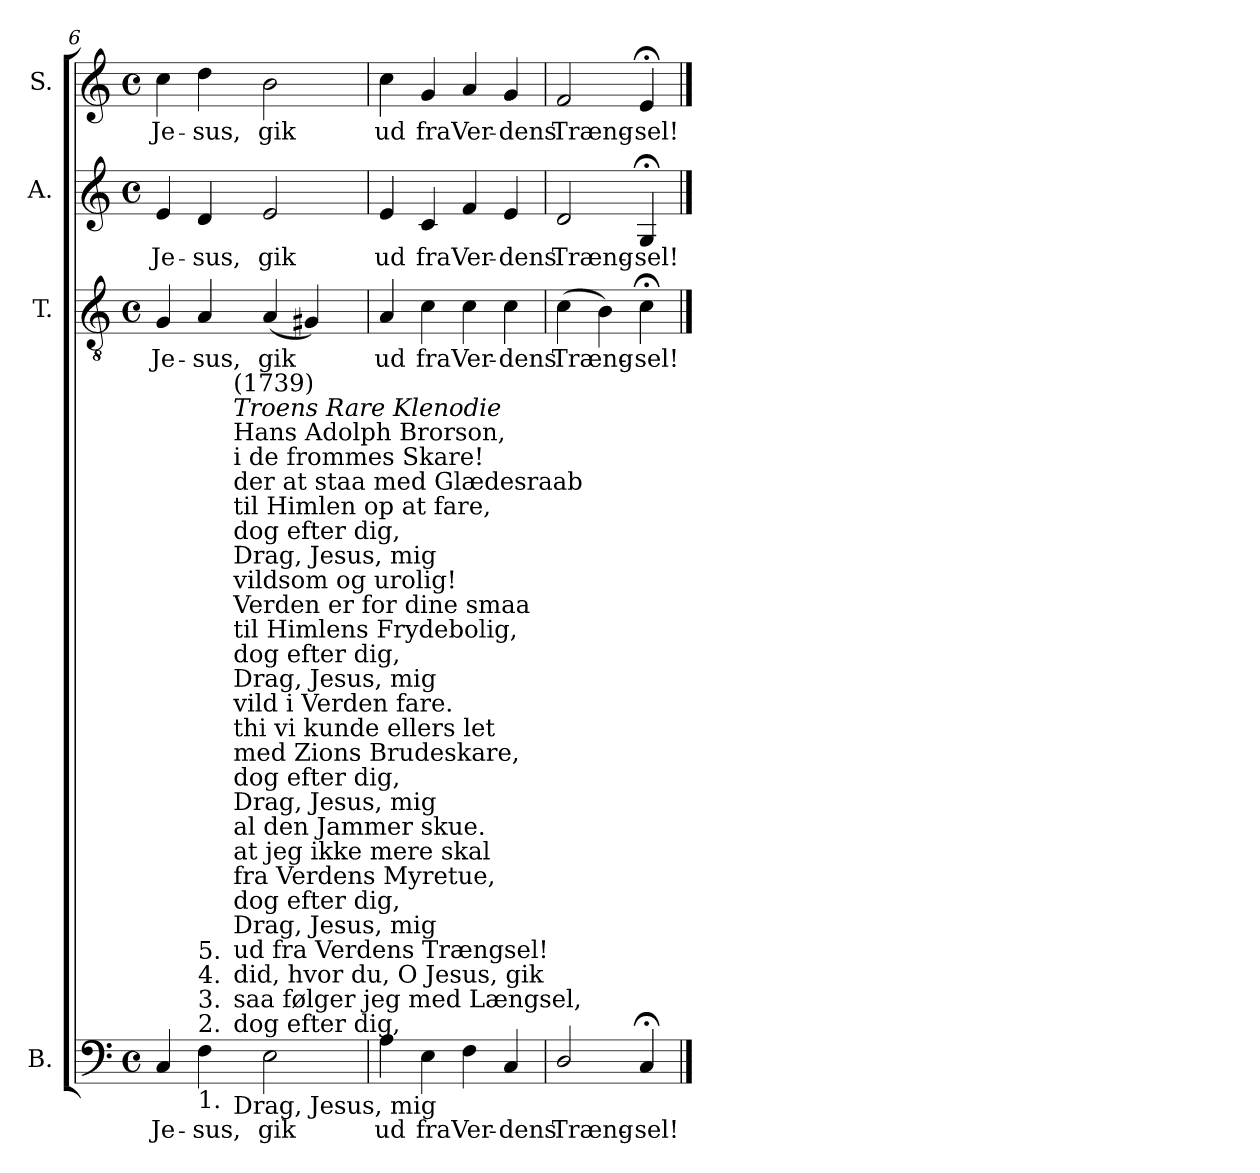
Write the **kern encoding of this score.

**kern	**text	**kern	**text	**kern	**text	**kern	**text
*part4	*part4	*part3	*part3	*part2	*part2	*part1	*part1
*staff4	*staff4	*staff3	*staff3	*staff2	*staff2	*staff1	*staff1
*I"B.	*	*I"T.	*	*I"A.	*	*I"S.	*
*I'B.	*	*I'T.	*	*I'A.	*	*I'S.	*
*clefF4	*	*clefGv2	*	*clefG2	*	*clefG2	*
*	*	*ITrd7c12	*	*	*	*	*
*k[]	*	*k[]	*	*k[]	*	*k[]	*
*C:	*	*C:	*	*C:	*	*C:	*
*M4/4	*	*M4/4	*	*M4/4	*	*M4/4	*
*met(c)	*	*met(c)	*	*met(c)	*	*met(c)	*
=6	=6	=6	=6	=6	=6	=6	=6
!	!LO:LY:b:color=#000000	!	!	!	!	!	!
!	!	!	!LO:LY:b:color=#000000	!	!	!	!
!	!	!	!	!	!LO:LY:b:color=#000000	!	!
!	!	!	!	!	!	!	!LO:LY:b:color=#000000
*^	*	*	*	*	*	*	*
4Ci/	4ryy	Je-	4GGi/	Je-	4ei/	Je-	4cci\	Je-
!	!	!LO:LY:b:color=#000000	!	!	!	!	!	!
!	!	!	!	!LO:LY:b:color=#000000	!	!	!	!
!	!	!	!	!	!	!LO:LY:b:color=#000000	!	!
!LO:TX:b:t=1.	!	!	!	!	!	!	!	!
!LO:TX:t=2.	!	!	!	!	!	!	!	!
!LO:TX:t=3.	!	!	!	!	!	!	!	!
!LO:TX:t=4.	!	!	!	!	!	!	!	!
!LO:TX:t=5.	!	!	!	!	!	!	!	!
!	!	!	!	!	!	!	!	!LO:LY:b:color=#000000
4Fi\	16ryy	-sus,	4AAi/	-sus,	4di/	-sus,	4ddi\	-sus,
.	32ryy	.	.	.	.	.	.	.
.	128ryy	.	.	.	.	.	.	.
.	1024ryy	.	.	.	.	.	.	.
!	!LO:TX:b:t=Drag, Jesus, mig	!	!	!	!	!	!	!
!	!LO:TX:t=dog efter dig,	!	!	!	!	!	!	!
!	!LO:TX:t=saa følger jeg med Længsel,	!	!	!	!	!	!	!
!	!LO:TX:t=did, hvor du, O Jesus, gik	!	!	!	!	!	!	!
!	!LO:TX:t=ud fra Verdens Trængsel!	!	!	!	!	!	!	!
!	!LO:TX:t=Drag, Jesus, mig	!	!	!	!	!	!	!
!	!LO:TX:t=dog efter dig,	!	!	!	!	!	!	!
!	!LO:TX:t=fra Verdens Myretue,	!	!	!	!	!	!	!
!	!LO:TX:t=at jeg ikke mere skal	!	!	!	!	!	!	!
!	!LO:TX:t=al den Jammer skue.	!	!	!	!	!	!	!
!	!LO:TX:t=Drag, Jesus, mig	!	!	!	!	!	!	!
!	!LO:TX:t=dog efter dig,	!	!	!	!	!	!	!
!	!LO:TX:t=med Zions Brudeskare,	!	!	!	!	!	!	!
!	!LO:TX:t=thi vi kunde ellers let	!	!	!	!	!	!	!
!	!LO:TX:t=vild i Verden fare.	!	!	!	!	!	!	!
!	!LO:TX:t=Drag, Jesus, mig	!	!	!	!	!	!	!
!	!LO:TX:t=dog efter dig,	!	!	!	!	!	!	!
!	!LO:TX:t=til Himlens Frydebolig,	!	!	!	!	!	!	!
!	!LO:TX:t=Verden er for dine smaa	!	!	!	!	!	!	!
!	!LO:TX:t=vildsom og urolig!	!	!	!	!	!	!	!
!	!LO:TX:t=Drag, Jesus, mig	!	!	!	!	!	!	!
!	!LO:TX:t=dog efter dig,	!	!	!	!	!	!	!
!	!LO:TX:t=til Himlen op at fare,	!	!	!	!	!	!	!
!	!LO:TX:t=der at staa med Glædesraab	!	!	!	!	!	!	!
!	!LO:TX:t=i de frommes Skare!	!	!	!	!	!	!	!
!	!LO:TX:t=Hans Adolph Brorson,	!	!	!	!	!	!	!
!	!LO:TX:i:t=Troens Rare Klenodie	!	!	!	!	!	!	!
!	!LO:TX:t=(1739)	!	!	!	!	!	!	!
.	2ryy	.	.	.	.	.	.	.
!	!	!LO:LY:b:color=#000000	!	!	!	!	!	!
!	!	!	!	!LO:LY:b:color=#000000	!	!	!	!
!	!	!	!	!	!	!LO:LY:b:color=#000000	!	!
!	!	!	!	!	!	!	!	!LO:LY:b:color=#000000
2Ei\	.	gik	(4AAi/	gik	2ei/	gik	2bi\	gik
.	.	.	4GG#Xi/)	.	.	.	.	.
.	8ryy	.	.	.	.	.	.	.
.	64ryy	.	.	.	.	.	.	.
.	256..ryy	.	.	.	.	.	.	.
*v	*v	*	*	*	*	*	*	*
=7	=7	=7	=7	=7	=7	=7	=7
*^	*	*	*	*	*	*	*
!	!	!LO:LY:b:color=#000000	!	!	!	!	!	!
*v	*v	*	*	*	*	*	*	*
*^	*	*	*	*	*	*	*
!	!	!	!	!LO:LY:b:color=#000000	!	!	!	!
*v	*v	*	*	*	*	*	*	*
*^	*	*	*	*	*	*	*
!	!	!	!	!	!	!LO:LY:b:color=#000000	!	!
*v	*v	*	*	*	*	*	*	*
*^	*	*	*	*	*	*	*
!	!	!	!	!	!	!	!	!LO:LY:b:color=#000000
*v	*v	*	*	*	*	*	*	*
4Ai\	ud	4AAi/	ud	4ei/	ud	4cci\	ud
!	!LO:LY:b:color=#000000	!	!	!	!	!	!
!	!	!	!LO:LY:b:color=#000000	!	!	!	!
!	!	!	!	!	!LO:LY:b:color=#000000	!	!
!	!	!	!	!	!	!	!LO:LY:b:color=#000000
4Ei\	fra	4Ci\	fra	4ci/	fra	4gi/	fra
!	!LO:LY:b:color=#000000	!	!	!	!	!	!
!	!	!	!LO:LY:b:color=#000000	!	!	!	!
!	!	!	!	!	!LO:LY:b:color=#000000	!	!
!	!	!	!	!	!	!	!LO:LY:b:color=#000000
4Fi\	Ver-	4Ci\	Ver-	4fi/	Ver-	4ai/	Ver-
!	!LO:LY:b:color=#000000	!	!	!	!	!	!
!	!	!	!LO:LY:b:color=#000000	!	!	!	!
!	!	!	!	!	!LO:LY:b:color=#000000	!	!
!	!	!	!	!	!	!	!LO:LY:b:color=#000000
4Ci/	-dens	4Ci\	-dens	4ei/	-dens	4gi/	-dens
=8	=8	=8	=8	=8	=8	=8	=8
!	!LO:LY:b:color=#000000	!	!	!	!	!	!
!	!	!	!LO:LY:b:color=#000000	!	!	!	!
!	!	!	!	!	!LO:LY:b:color=#000000	!	!
!	!	!	!	!	!	!	!LO:LY:b:color=#000000
2Di/	Træng-	(4Ci\	Træng-	2di/	Træng-	2fi/	Træng-
.	.	4BBi\)	.	.	.	.	.
!	!LO:LY:b:color=#000000	!	!	!	!	!	!
!	!	!	!LO:LY:b:color=#000000	!	!	!	!
!	!	!	!	!	!LO:LY:b:color=#000000	!	!
!	!	!	!	!	!	!	!LO:LY:b:color=#000000
4C;i/	-sel!	4C;i\	-sel!	4G;i/	-sel!	4e;i/	-sel!
==	==	==	==	==	==	==	==
*-	*-	*-	*-	*-	*-	*-	*-
